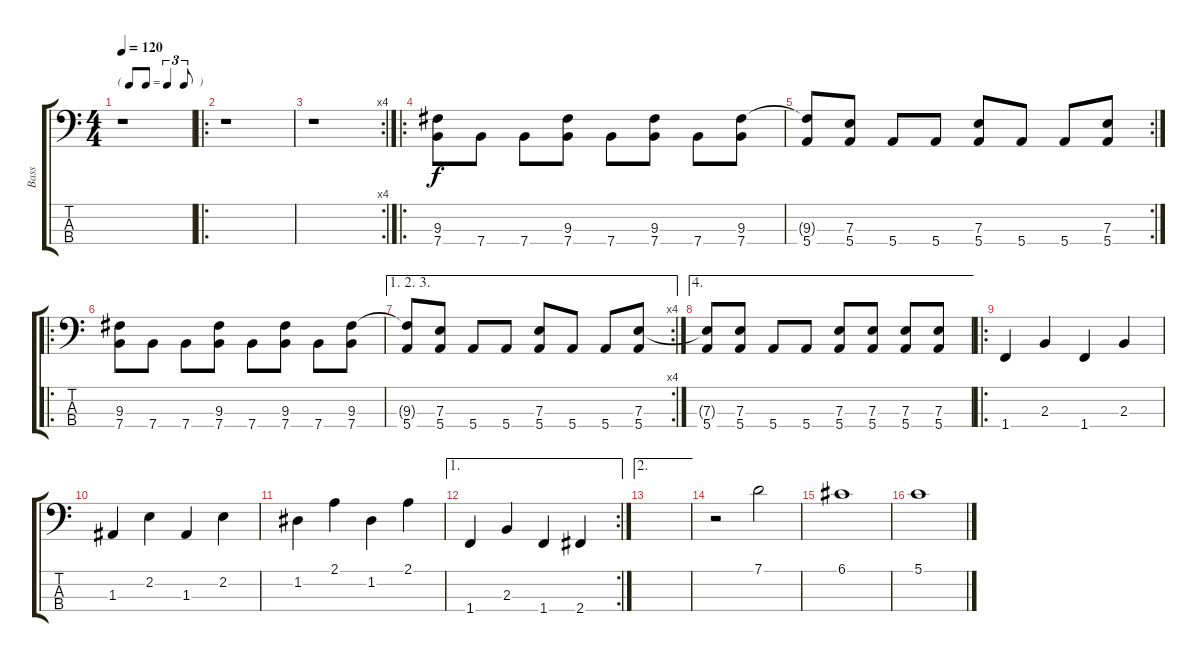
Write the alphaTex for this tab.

\track ("Bass" "Bass") {instrument electricbassfinger}
\staff {score tabs}
\tuning (G2 D2 A1 E1) {hide}
\ts (4 4)
\tf triplet8th
\tempo 120
\clef f4
\ks c
r.1{dy f instrument electricbassfinger} |
\ro
r.1 |
\rc 4
r.1 |
\ro
(9.3 7.4).8 7.4.8 7.4.8 (9.3 7.4).8 7.4.8 (9.3 7.4).8 7.4.8 (9.3 7.4).8 |
\rc 2
(9.3{t} 5.4).8 (7.3 5.4).8 5.4.8 5.4.8 (7.3 5.4).8 5.4.8 5.4.8 (7.3 5.4).8 |
\ro
(9.3 7.4).8 7.4.8 7.4.8 (9.3 7.4).8 7.4.8 (9.3 7.4).8 7.4.8 (9.3 7.4).8 |
\ae (1 2 3)
\rc 4
(9.3{t} 5.4).8 (7.3 5.4).8 5.4.8 5.4.8 (7.3 5.4).8 5.4.8 5.4.8 (7.3 5.4).8 |
\ae 4
(7.3{t} 5.4).8 (7.3 5.4).8 5.4.8 5.4.8 (7.3 5.4).8 (7.3 5.4).8 (7.3 5.4).8 (7.3 5.4).8 |
\ro
1.4.4 2.3.4 1.4.4 2.3.4 |
1.3.4 2.2.4 1.3.4 2.2.4 |
1.2.4 2.1.4 1.2.4 2.1.4 |
\ae 1
\rc 2
1.4.4 2.3.4 1.4.4 2.4.4 |
\ae 2
|
r.2 7.1.2 |
6.1.1 |
5.1.1
